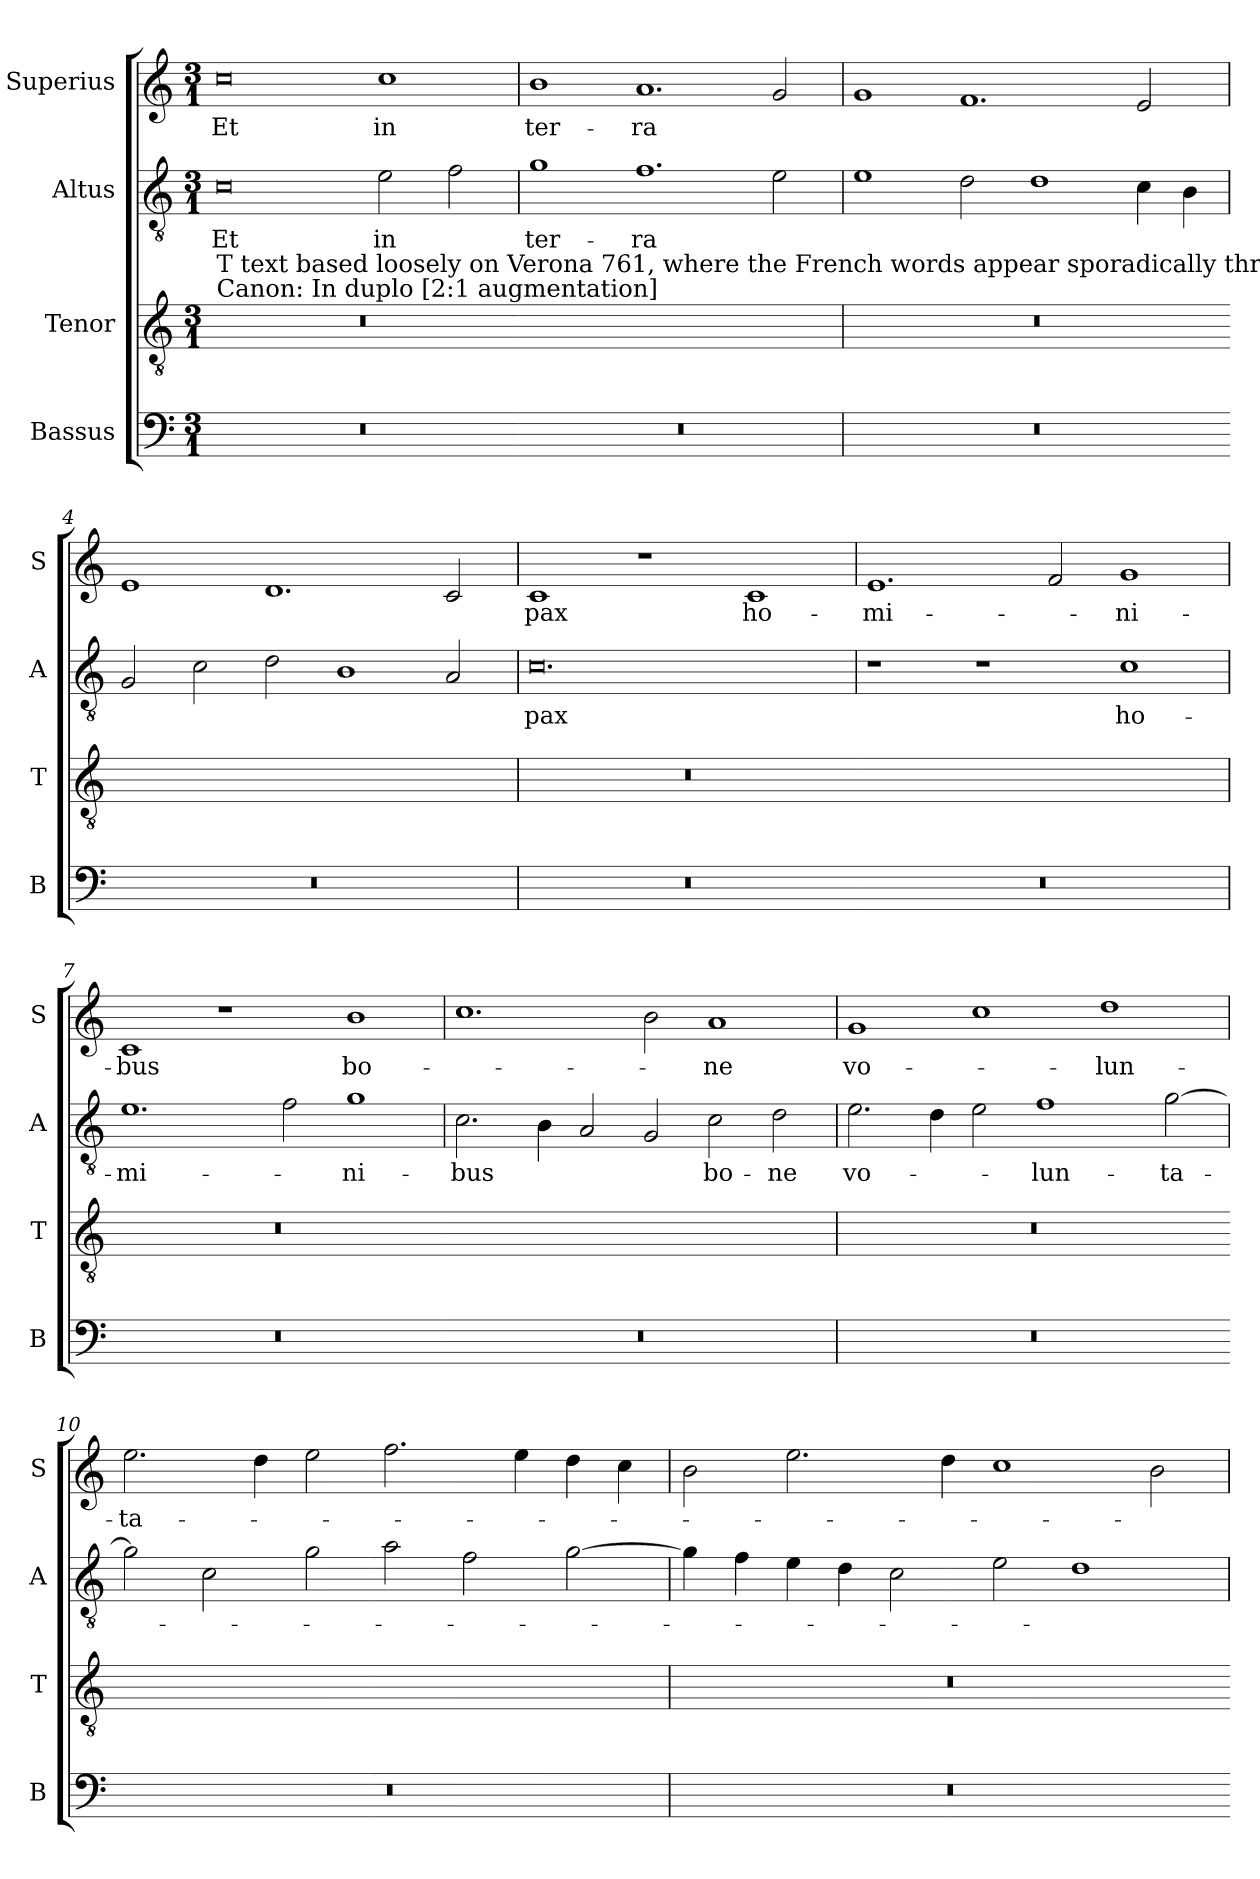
**kern	**kern	**kern	**text	**kern	**text
*part4	*part3	*part2	*part2	*part1	*part1
*staff4	*staff3	*staff2	*staff2	*staff1	*staff1
*I"Bassus	*I"Tenor	*I"Altus	*	*I"Superius	*
*I'B	*I'T	*I'A	*	*I'S	*
*clefF4	*clefGv2	*clefGv2	*	*clefG2	*
*k[]	*k[]	*k[]	*	*k[]	*
*M3/1	*M3/1	*M3/1	*	*M3/1	*
=1	=1	=1	=1	=1	=1
!	!LO:TX:a:t=Canon&colon; In duplo [2&colon;1 augmentation]	!	!	!	!
!	!LO:TX:a:t=T text based loosely on Verona 761, where the French words appear sporadically throughout the mass	!	!	!	!
!	!LO:N:vis=1.	!	!	!	!
0.r	0.r	0c	Et	0cc	Et
.	.	2e\	in	1cc	in
.	.	2f\	.	.	.
=2	=2-	=2	=2	=2	=2
!	!LO:N:vis=1.	!	!	!	!
0.r	0.ryy	1g	ter-	1b	ter-
.	.	1.f	-ra	1.a	-ra
.	.	2e\	.	2g/	.
=3	=3	=3	=3	=3	=3
!	!LO:N:vis=1.	!	!	!	!
0.r	0.r	1e	.	1g	.
.	.	2d\	.	1.f	.
.	.	1d	.	.	.
.	.	4c\	.	2e/	.
.	.	4B\	.	.	.
=4	=4-	=4	=4	=4	=4
!	!LO:N:vis=1.	!	!	!	!
0.r	0.ryy	2G/	.	1e	.
.	.	2c\	.	.	.
.	.	2d\	.	1.d	.
.	.	1B	.	.	.
.	.	2A/	.	2c/	.
=5	=5	=5	=5	=5	=5
!	!LO:N:vis=1.	!	!	!	!
0.r	0.r	0.c	pax	1c	pax
.	.	.	.	1r	.
.	.	.	.	1c	ho-
=6	=6-	=6	=6	=6	=6
!	!LO:N:vis=1.	!	!	!	!
0.r	0.ryy	1r	.	1.e	-mi-
.	.	1r	.	.	.
.	.	.	.	2f/	.
.	.	1c	ho-	1g	-ni-
=7	=7	=7	=7	=7	=7
!	!LO:N:vis=1.	!	!	!	!
0.r	0.r	1.e	-mi-	1c	-bus
.	.	.	.	1r	.
.	.	2f\	.	.	.
.	.	1g	-ni-	1b	bo-
=8	=8-	=8	=8	=8	=8
!	!LO:N:vis=1.	!	!	!	!
0.r	0.ryy	2.c\	-bus	1.cc	.
.	.	4B\	.	.	.
.	.	2A/	.	.	.
.	.	2G/	.	2b\	.
.	.	2c\	bo-	1a	-ne
.	.	2d\	-ne	.	.
=9	=9	=9	=9	=9	=9
!	!LO:N:vis=1.	!	!	!	!
0.r	0.r	2.e\	vo-	1g	vo-
.	.	4d\	.	.	.
.	.	2e\	.	1cc	.
.	.	1f	-lun-	.	.
.	.	.	.	1dd	-lun-
.	.	[2g\	-ta-	.	.
=10	=10-	=10	=10	=10	=10
!	!LO:N:vis=1.	!	!	!	!
0.r	0.ryy	2g\]	.	2.ee\	-ta-
.	.	2c\	.	.	.
.	.	.	.	4dd\	.
.	.	2g\	.	2ee\	.
.	.	2a\	.	2.ff\	.
.	.	2f\	.	.	.
.	.	.	.	4ee\	.
.	.	[2g\	.	4dd\	.
.	.	.	.	4cc\	.
=11	=11	=11	=11	=11	=11
!	!LO:N:vis=1.	!	!	!	!
0.r	0.r	4g\]	.	2b\	.
.	.	4f\	.	.	.
.	.	4e\	.	2.ee\	.
.	.	4d\	.	.	.
.	.	2c\	.	.	.
.	.	.	.	4dd\	.
.	.	2e\	.	1cc	.
.	.	1d	.	.	.
.	.	.	.	2b\	.
=	=-	=	=	=	=
*-	*-	*-	*-	*-	*-
